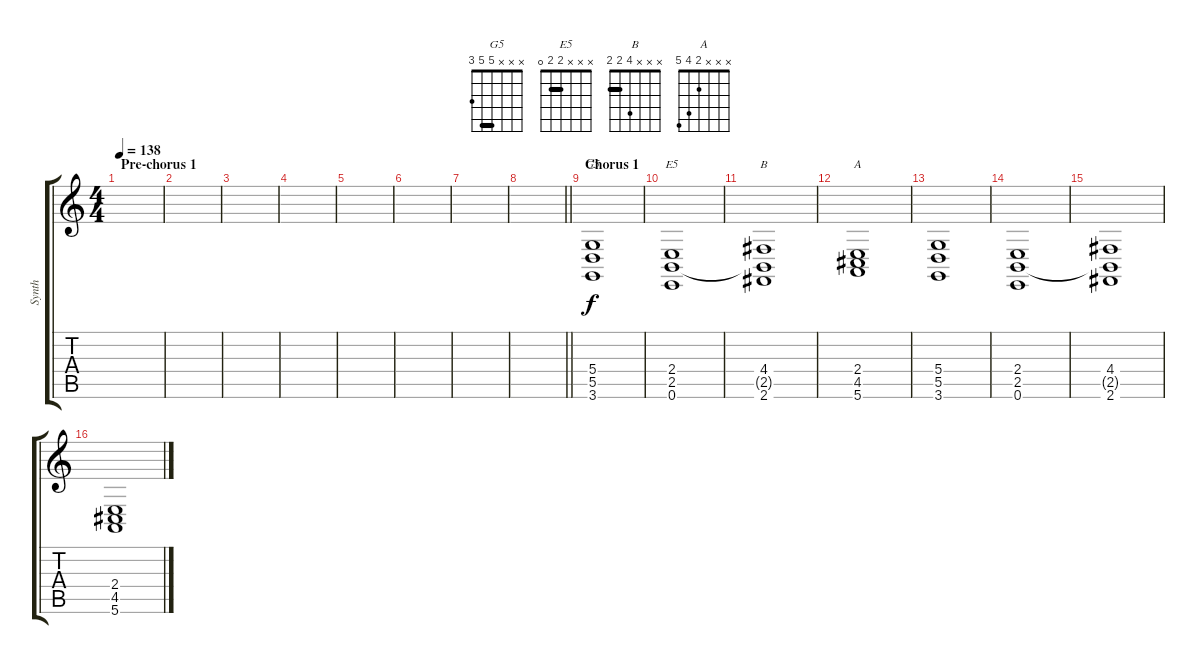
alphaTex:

\track ("Synth" "Synth") {instrument lead2sawtooth}
\staff {score tabs}
\tuning (E4 B3 G3 D3 A2 E2) {hide}
\chord ("G5" x x x 5 5 3) {barre 5}
\chord ("E5" x x x 2 2 0) {barre 2}
\chord ("B" x x x 4 2 2) {barre 2}
\chord ("A" x x x 2 4 5)
\ts (4 4)
\section ("" "Pre-chorus 1")
\tempo 138
\clef g2
\ks c
|
|
|
|
|
|
|
\barLineRight lightlight
|
\section ("" "Chorus 1")
(5.4 5.5 3.6).1{ch "G5"} |
(2.4 2.5 0.6).1{ch "E5"} |
(4.4 2.5{t} 2.6).1{ch "B"} |
(2.4 4.5 5.6).1{ch "A"} |
(5.4 5.5 3.6).1 |
(2.4 2.5 0.6).1 |
(4.4 2.5{t} 2.6).1 |
(2.4 4.5 5.6).1
